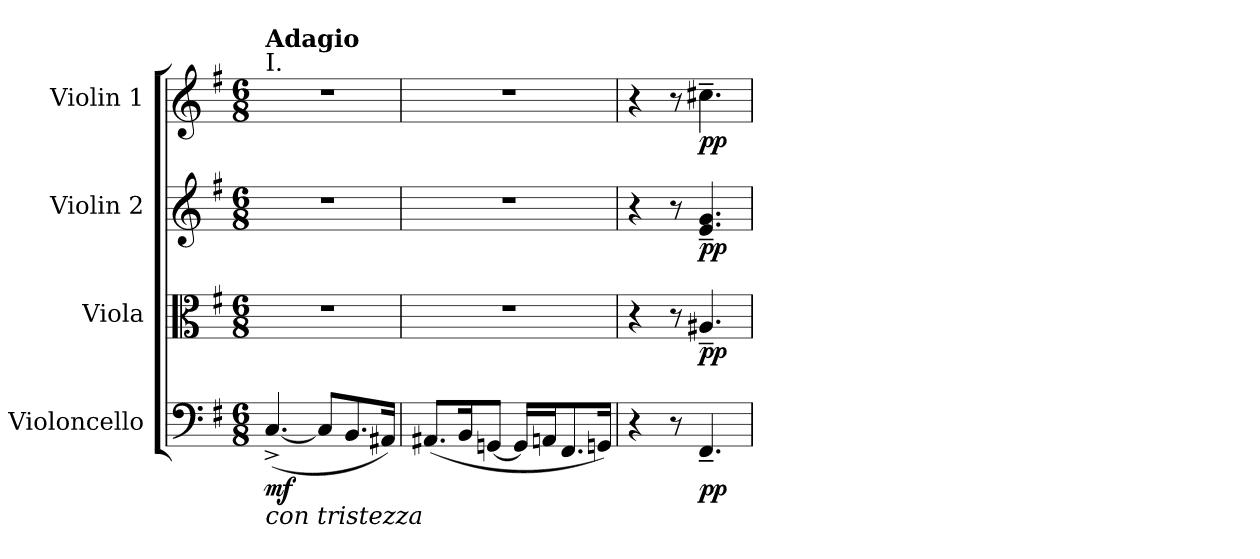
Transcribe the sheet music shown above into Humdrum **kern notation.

**kern	**dynam	**kern	**dynam	**kern	**dynam	**kern	**dynam
*part4	*part4	*part3	*part3	*part2	*part2	*part1	*part1
*staff4	*staff4	*staff3	*staff3	*staff2	*staff2	*staff1	*staff1
*I"Violoncello	*	*I"Viola	*	*I"Violin 2	*	*I"Violin 1	*
*I'Vc	*	*I'Vla	*	*I'Vln	*	*I'Vln	*
*clefF4	*	*clefC3	*	*clefG2	*	*clefG2	*
*k[f#]	*	*k[f#]	*	*k[f#]	*	*k[f#]	*
*M6/8	*	*M6/8	*	*M6/8	*	*M6/8	*
=1	=1	=1	=1	=1	=1	=1	=1
!	!	!	!	!	!	!LO:TX:a:t=I.	!
!	!	!	!	!	!	!LO:TX:a:B:t=Adagio	!
!LO:TX:b:i:t=con tristezza	!	!	!	!	!	!	!
!	!LO:DY:b	!	!	!	!	!	!
([4.C^>/	mf	2.r	.	2.r	.	2.r	.
8C/L]	.	.	.	.	.	.	.
8.BB/	.	.	.	.	.	.	.
16AA#X/Jk)	.	.	.	.	.	.	.
=2	=2	=2	=2	=2	=2	=2	=2
(8.AA#X/L	.	2.r	.	2.r	.	2.r	.
16BB/K	.	.	.	.	.	.	.
[8GGn/J	.	.	.	.	.	.	.
16GG/LL]	.	.	.	.	.	.	.
16AAn/J	.	.	.	.	.	.	.
8.FF#/	.	.	.	.	.	.	.
16GGn/Jk)	.	.	.	.	.	.	.
=3	=3	=3	=3	=3	=3	=3	=3
4r	.	4r	.	4r	.	4r	.
8r	.	8r	.	8r	.	8r	.
!	!LO:DY:b	!	!LO:DY:b	!	!LO:DY:b	!	!LO:DY:b
4.FF#~/	pp	4.A#X~/	pp	4.e/~ 4.g/~	pp	4.cc#X~\	pp
=	=	=	=	=	=	=	=
*-	*-	*-	*-	*-	*-	*-	*-
